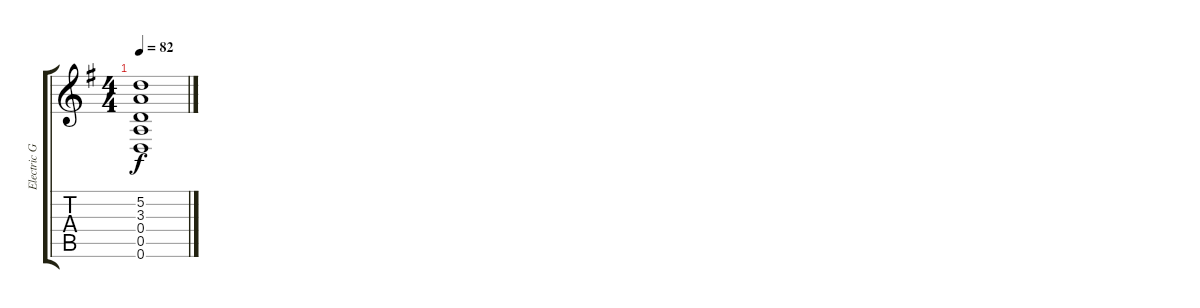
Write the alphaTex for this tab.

\track ("Electric Guitar 1 (heavy dist.)" "Electric G") {instrument distortionguitar}
\staff {score tabs}
\tuning (D4 A3 Gb3 D3 A2 D2) {hide}
\ts (4 4)
\tempo 82
\clef g2
\ks g
(5.2{t} 3.3{t} 0.4{t} 0.5{t} 0.6{t}).1{dy f}
